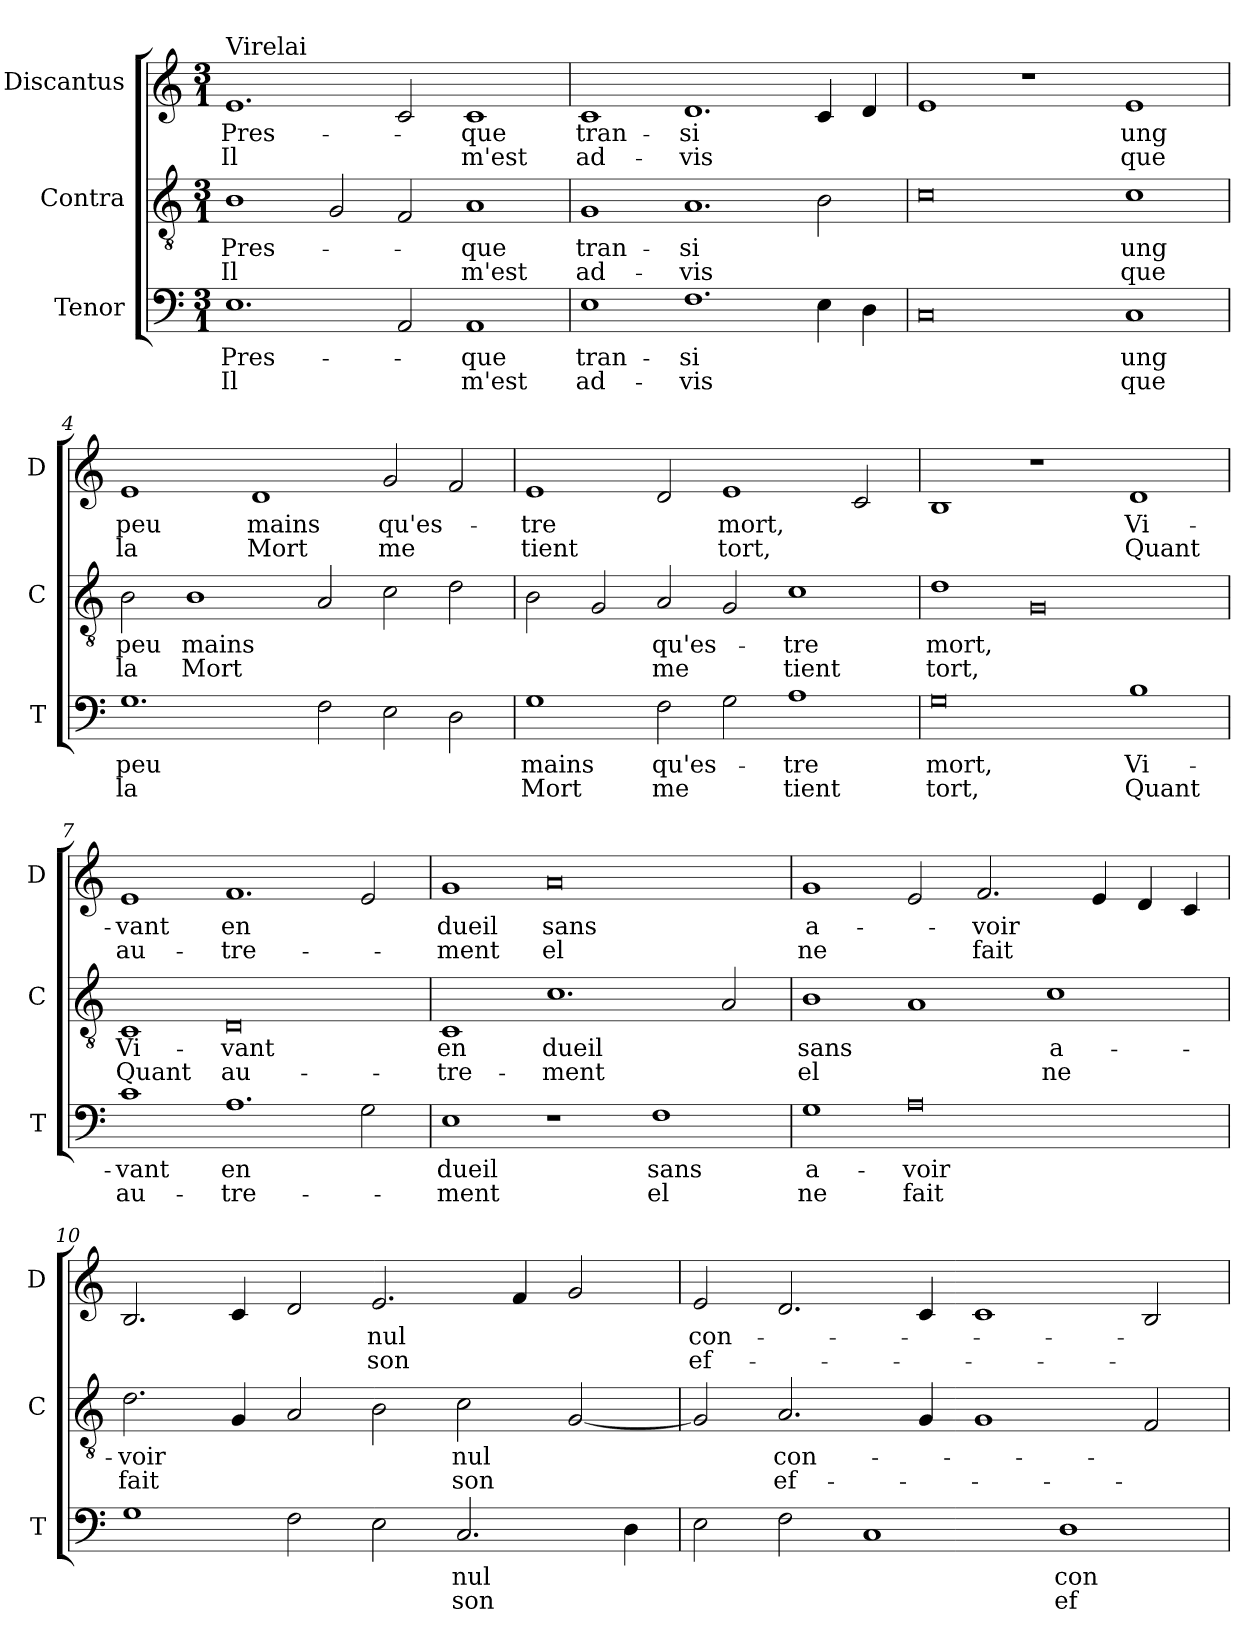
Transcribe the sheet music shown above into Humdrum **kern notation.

**kern	**text	**text	**kern	**text	**text	**kern	**text	**text
*part3	*part3	*part3	*part2	*part2	*part2	*part1	*part1	*part1
*staff3	*staff3	*staff3	*staff2	*staff2	*staff2	*staff1	*staff1	*staff1
*I"Tenor	*	*	*I"Contra	*	*	*I"Discantus	*	*
*I'T	*	*	*I'C	*	*	*I'D	*	*
*clefF4	*	*	*clefGv2	*	*	*clefG2	*	*
*k[]	*	*	*k[]	*	*	*k[]	*	*
*M3/1	*	*	*M3/1	*	*	*M3/1	*	*
=1	=1	=1	=1	=1	=1	=1	=1	=1
!	!	!	!	!	!	!LO:TX:a:t=Virelai	!	!
1.E	Pres-	Il	1B	Pres-	Il	1.e	-Pres-	Il
.	.	.	2G/	.	.	.	.	.
2AA/	.	.	2F/	.	.	2c/	.	.
1AA	-que	m'est	1A	-que	m'est	1c	-que	m'est
=2	=2	=2	=2	=2	=2	=2	=2	=2
1E	tran-	ad-	1G	tran-	ad-	1c	tran-	ad-
1.F	-si	-vis	1.A	-si	-vis	1.d	-si	-vis
4E\	.	.	2B\	.	.	4c/	.	.
4D\	.	.	.	.	.	4d/	.	.
=3	=3	=3	=3	=3	=3	=3	=3	=3
0C	.	.	0c	.	.	1e	.	.
.	.	.	.	.	.	1r	.	.
1C	ung	que	1c	ung	que	1e	ung	que
=4	=4	=4	=4	=4	=4	=4	=4	=4
1.G	peu	la	2B\	peu	la	1e	peu	la
.	.	.	1B	mains	Mort	.	.	.
.	.	.	.	.	.	1d	mains	Mort
2F\	.	.	2A/	.	.	.	.	.
2E\	.	.	2c\	.	.	2g/	qu'es-	me
2D\	.	.	2d\	.	.	2f/	.	.
=5	=5	=5	=5	=5	=5	=5	=5	=5
1G	mains	Mort	2B\	.	.	1e	-tre	tient
.	.	.	2G/	.	.	.	.	.
2F\	qu'es-	me	2A/	qu'es-	me	2d/	.	.
2G\	.	.	2G/	.	.	1e	mort,	tort,
1A	-tre	tient	1c	-tre	tient	.	.	.
.	.	.	.	.	.	2c/	.	.
=6	=6	=6	=6	=6	=6	=6	=6	=6
0G	mort,	tort,	1d	mort,	tort,	1B	.	.
.	.	.	0G	.	.	1r	.	.
1B	Vi-	Quant	.	.	.	1d	Vi-	Quant
=7	=7	=7	=7	=7	=7	=7	=7	=7
1c	-vant	au-	1C	Vi-	Quant	1e	-vant	au-
1.A	en	-tre-	0D	-vant	au-	1.f	en	-tre-
2G\	.	.	.	.	.	2e/	.	.
=8	=8	=8	=8	=8	=8	=8	=8	=8
1E	dueil	-ment	1C	en	-tre-	1g	dueil	-ment
1r	.	.	1.c	dueil	-ment	0a	sans	el
1F	sans	el	.	.	.	.	.	.
.	.	.	2A/	.	.	.	.	.
=9	=9	=9	=9	=9	=9	=9	=9	=9
1G	a-	ne	1B	sans	el	1g	a-	ne
0A	-voir	fait	1A	.	.	2e/	.	.
.	.	.	.	.	.	2.f/	-voir	fait
.	.	.	1c	a-	ne	.	.	.
.	.	.	.	.	.	4e/	.	.
.	.	.	.	.	.	4d/	.	.
.	.	.	.	.	.	4c/	.	.
=10	=10	=10	=10	=10	=10	=10	=10	=10
1G	.	.	2.d\	-voir	fait	2.B/	.	.
.	.	.	4G/	.	.	4c/	.	.
2F\	.	.	2A/	.	.	2d/	.	.
2E\	.	.	2B\	.	.	2.e/	nul	son
2.C/	nul	son	2c\	nul	son	.	.	.
.	.	.	.	.	.	4f/	.	.
.	.	.	[2G/	.	.	2g/	.	.
4D\	.	.	.	.	.	.	.	.
=11	=11	=11	=11	=11	=11	=11	=11	=11
2E\	.	.	2G/]	.	.	2e/	con-	ef-
2F\	.	.	2.A/	con-	ef-	2.d/	.	.
1C	.	.	.	.	.	.	.	.
.	.	.	4G/	.	.	4c/	.	.
.	.	.	1G	.	.	1c	.	.
1D	con-	ef-	.	.	.	.	.	.
.	.	.	2F/	.	.	2B/	.	.
=	=	=	=	=	=	=	=	=
*-	*-	*-	*-	*-	*-	*-	*-	*-
